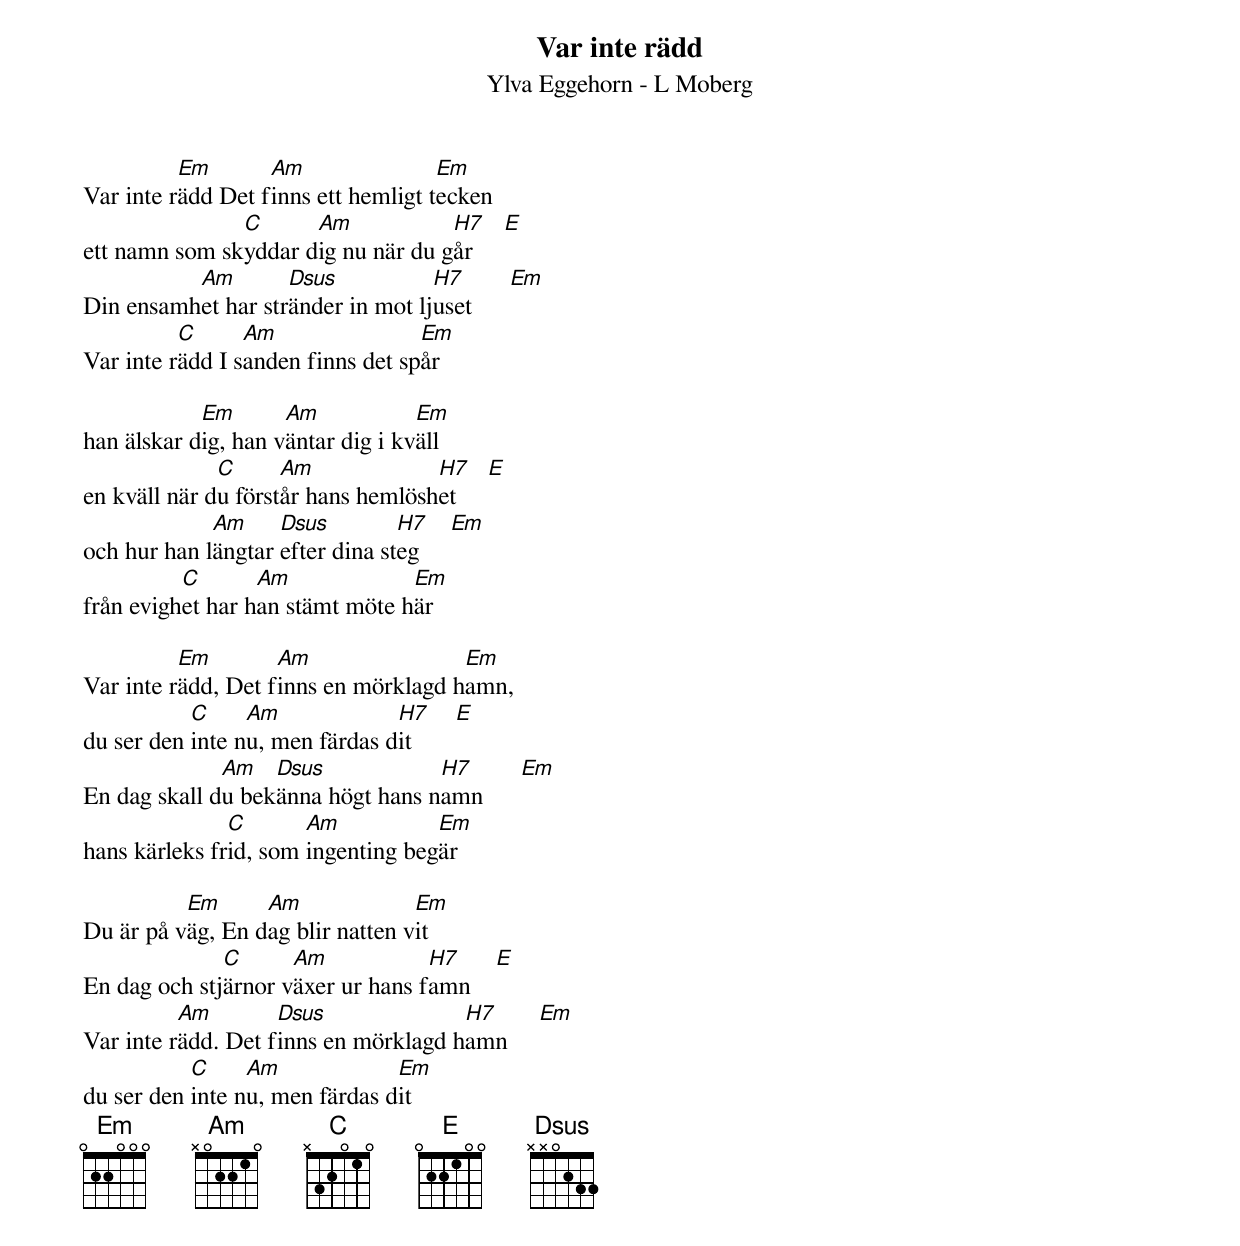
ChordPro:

{t:Var inte rädd}
{st:Ylva Eggehorn - L Moberg}
Var inte r[Em]ädd Det f[Am]inns ett hemligt t[Em]ecken
ett namn som sk[C]yddar d[Am]ig nu när du g[H7]år     [E]
Din ensamh[Am]et har str[Dsus]änder in mot lj[H7]uset      [Em]
Var inte r[C]ädd I s[Am]anden finns det sp[Em]år

han älskar d[Em]ig, han v[Am]äntar dig i kv[Em]äll
en kväll när d[C]u först[Am]år hans hemlösh[H7]et     [E]
och hur han l[Am]ängtar [Dsus]efter dina st[H7]eg     [Em]
från evigh[C]et har h[Am]an stämt möte h[Em]är

Var inte r[Em]ädd, Det f[Am]inns en mörklagd h[Em]amn,
du ser den [C]inte n[Am]u, men färdas d[H7]it       [E]
En dag skall d[Am]u bek[Dsus]änna högt hans n[H7]amn      [Em]
hans kärleks fr[C]id, som [Am]ingenting beg[Em]är

Du är på v[Em]äg, En d[Am]ag blir natten v[Em]it
En dag och stj[C]ärnor v[Am]äxer ur hans f[H7]amn    [E]
Var inte r[Am]ädd. Det f[Dsus]inns en mörklagd h[H7]amn     [Em]
du ser den [C]inte n[Am]u, men färdas d[Em]it
